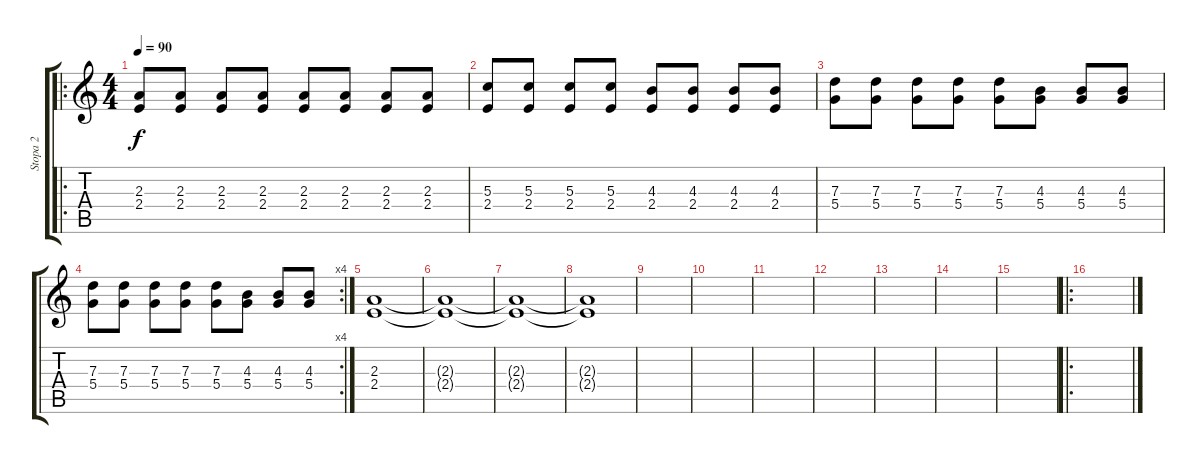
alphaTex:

\track ("Stopa 2" "Stopa 2") {instrument distortionguitar}
\staff {score tabs}
\tuning (E4 B3 G3 D3 A2 E2) {hide}
\ro
\ts (4 4)
\tempo 90
\clef g2
\ks c
(2.3 2.4).8{dy f} (2.3 2.4).8 (2.3 2.4).8 (2.3 2.4).8 (2.3 2.4).8 (2.3 2.4).8 (2.3 2.4).8 (2.3 2.4).8 |
(5.3 2.4).8 (5.3 2.4).8 (5.3 2.4).8 (5.3 2.4).8 (4.3 2.4).8 (4.3 2.4).8 (4.3 2.4).8 (4.3 2.4).8 |
(7.3 5.4).8 (7.3 5.4).8 (7.3 5.4).8 (7.3 5.4).8 (7.3 5.4).8 (4.3 5.4).8 (4.3 5.4).8 (4.3 5.4).8 |
\rc 4
(7.3 5.4).8 (7.3 5.4).8 (7.3 5.4).8 (7.3 5.4).8 (7.3 5.4).8 (4.3 5.4).8 (4.3 5.4).8 (4.3 5.4).8 |
(2.3 2.4).1 |
(2.3{t} 2.4{t}).1 |
(2.3{t} 2.4{t}).1 |
(2.3{t} 2.4{t}).1 |
|
|
|
|
|
|
|
\ro
